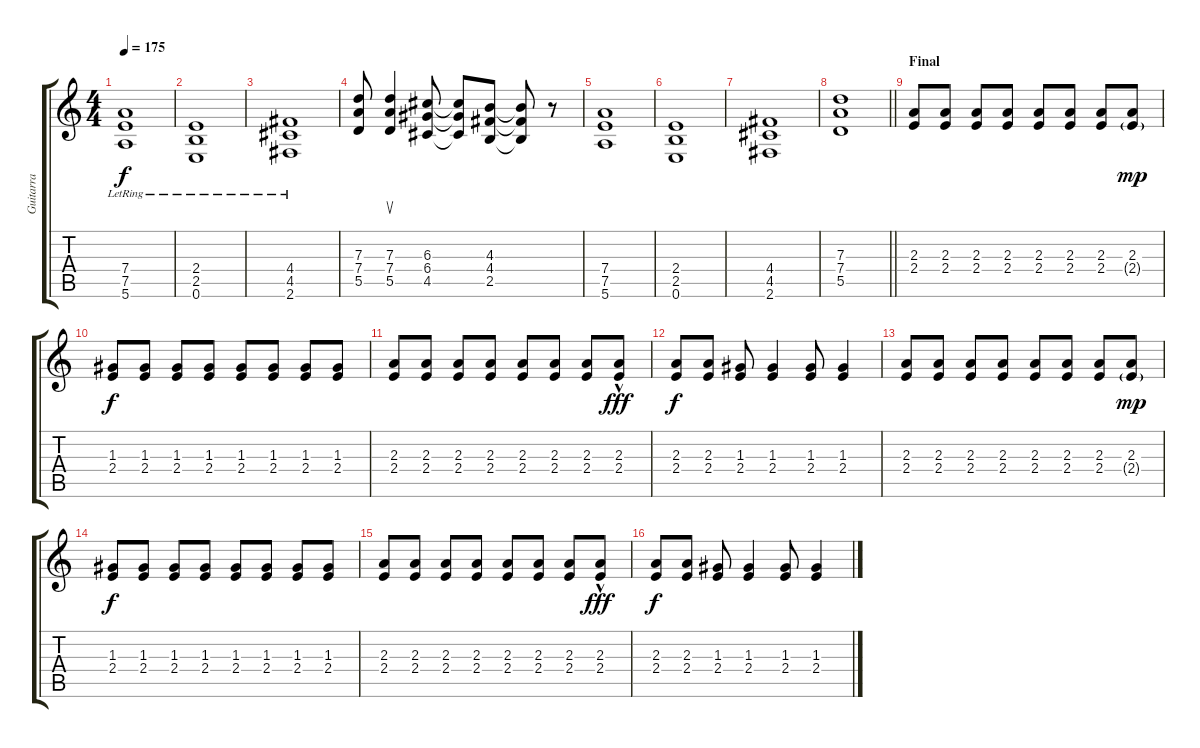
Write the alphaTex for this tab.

\track ("Guitarra" "Guitarra") {instrument distortionguitar}
\staff {score tabs}
\tuning (E4 B3 G3 D3 A2 E2) {hide}
\ts (4 4)
\tempo 175
\clef g2
\ks c
(7.4{lr} 7.5{lr} 5.6{lr}).1{dy f volume 12} |
(2.4{lr} 2.5{lr} 0.6{lr}).1 |
(4.4{lr} 4.5{lr} 2.6{lr}).1 |
(7.3 7.4 5.5).8 (7.3 7.4 5.5).4{su} (6.3 6.4 4.5).8 (6.3{t} 6.4{t} 4.5{t}).8 (4.3 4.4 2.5).8 (4.3{t} 4.4{t} 2.5{t}).8 r.8 |
(7.4 7.5 5.6).1 |
(2.4 2.5 0.6).1 |
(4.4 4.5 2.6).1 |
\barLineRight lightlight
(7.3 7.4 5.5).1 |
\section ("" "Final")
(2.3 2.4).8 (2.3 2.4).8 (2.3 2.4).8 (2.3 2.4).8 (2.3 2.4).8 (2.3 2.4).8 (2.3 2.4).8 (2.3 2.4{g}).8{dy mp} |
(1.3 2.4).8{dy f} (1.3 2.4).8 (1.3 2.4).8 (1.3 2.4).8 (1.3 2.4).8 (1.3 2.4).8 (1.3 2.4).8 (1.3 2.4).8 |
(2.3 2.4).8 (2.3 2.4).8 (2.3 2.4).8 (2.3 2.4).8 (2.3 2.4).8 (2.3 2.4).8 (2.3 2.4).8 (2.3{hac} 2.4).8{dy fff} |
(2.3 2.4).8{dy f} (2.3 2.4).8 (1.3 2.4).8 (1.3 2.4).4 (1.3 2.4).8 (1.3 2.4).4 |
(2.3 2.4).8 (2.3 2.4).8 (2.3 2.4).8 (2.3 2.4).8 (2.3 2.4).8 (2.3 2.4).8 (2.3 2.4).8 (2.3 2.4{g}).8{dy mp} |
(1.3 2.4).8{dy f} (1.3 2.4).8 (1.3 2.4).8 (1.3 2.4).8 (1.3 2.4).8 (1.3 2.4).8 (1.3 2.4).8 (1.3 2.4).8 |
(2.3 2.4).8 (2.3 2.4).8 (2.3 2.4).8 (2.3 2.4).8 (2.3 2.4).8 (2.3 2.4).8 (2.3 2.4).8 (2.3{hac} 2.4).8{dy fff} |
(2.3 2.4).8{dy f} (2.3 2.4).8 (1.3 2.4).8 (1.3 2.4).4 (1.3 2.4).8 (1.3 2.4).4
